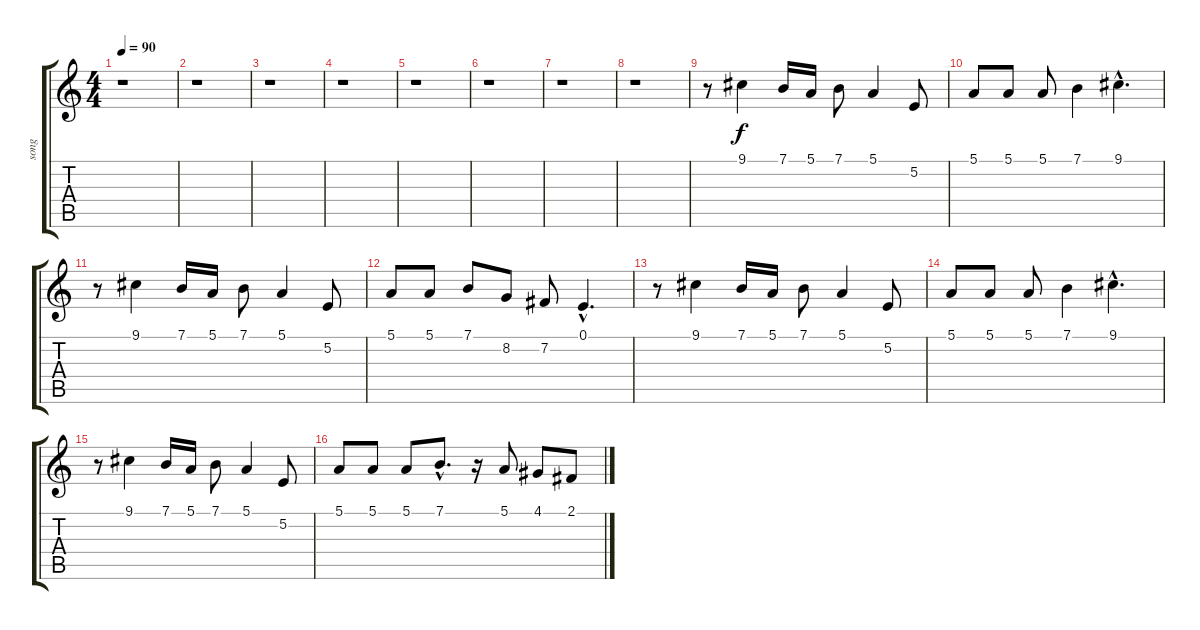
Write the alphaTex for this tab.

\track ("song" "song") {instrument electricpiano1}
\staff {score tabs}
\tuning (E4 B3 G3 D3 A2 E2) {hide}
\ts (4 4)
\tempo 90
\clef g2
\ks c
r.1{dy f instrument electricpiano1} |
r.1 |
r.1 |
r.1 |
r.1 |
r.1 |
r.1 |
r.1 |
r.8 9.1.4 7.1.16 5.1.16 7.1.8 5.1.4 5.2.8 |
5.1.8 5.1.8 5.1.8 7.1.4 9.1{hac}.4{d} |
r.8 9.1.4 7.1.16 5.1.16 7.1.8 5.1.4 5.2.8 |
5.1.8 5.1.8 7.1.8 8.2.8 7.2.8 0.1{hac}.4{d} |
r.8 9.1.4 7.1.16 5.1.16 7.1.8 5.1.4 5.2.8 |
5.1.8 5.1.8 5.1.8 7.1.4 9.1{hac}.4{d} |
r.8 9.1.4 7.1.16 5.1.16 7.1.8 5.1.4 5.2.8 |
5.1.8 5.1.8 5.1.8 7.1{hac}.8{d} r.16 5.1.8 4.1.8 2.1.8
